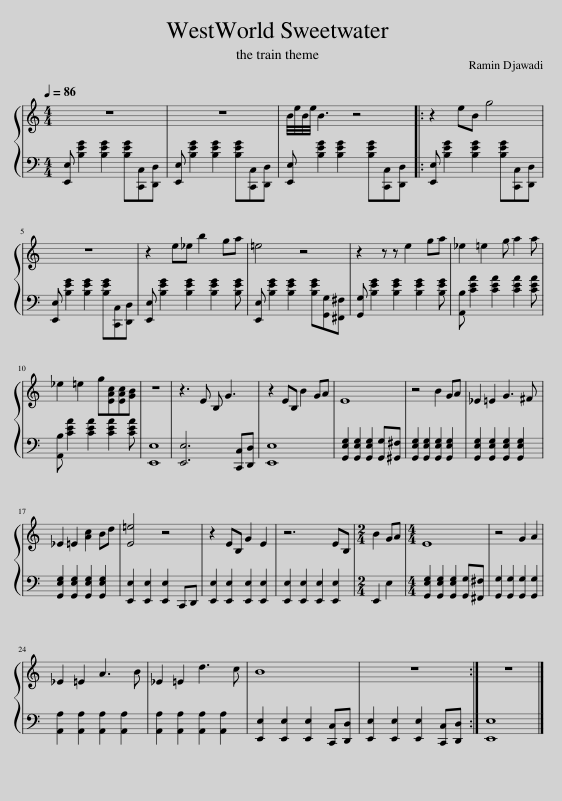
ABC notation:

X:1
%%score { 1 | 2 }
L:1/8
Q:1/4=86
M:4/4
I:linebreak $
K:C
V:1 treble
V:2 bass
V:1
 z8 | z8 | B/4e/4B/4e/4 B3 z4 |: z2 eB g4 |$ z8 | %5
 z2 e_e b2 ga | =e4 z4 | z2 z z e2 ga | _e2 =e2 g a2 a |$ _e2 =e2 g[EAc][EAc][GB] | %10
 z8 | z3 E B, G3 | z2 EB, B2 GA | E8 | z4 B2 GA | %15
 _E2 =E2 G3 ^F |$ _E2 =E2 [Ac]2 Bd | [E=e]4 z4 | z2 EB, G2 E2 | z6 EB, | %20
[M:2/4] B2 GA |[M:4/4] E8 | z4 G2 A2 |$ _E2 =E2 A3 B | _E2 =E2 d3 c | %25
 B8 | z8 :| z8 |] %28
V:2
 [E,,E,] [B,EG]2 [B,EG]2 [B,EG][C,,C,][D,,D,] | [E,,E,] [B,EG]2 [B,EG]2 [B,EG][C,,C,][D,,D,] | [E,,E,] [B,EG]2 [B,EG]2 [B,EG][C,,C,][D,,D,] |: [E,,E,] [B,EG]2 [B,EG]2 [B,EG][C,,C,][D,,D,] |$ [E,,E,] [B,EG]2 [B,EG]2 [B,EG][C,,C,][D,,D,] | %5
 [E,,E,] [B,EG]2 [B,EG]2 [B,EG]2 [B,EG] | [E,,E,] [B,EG]2 [B,EG]2 [B,EG][G,,G,][^F,,^F,] | [G,,G,] [B,EG]2 [B,EG]2 [B,EG]2 [B,EG] | [A,,B,] [CEA]2 [CEA]2 [CEA]2 [CEA] |$ [A,,B,] [CEA]2 [CEA]2 [CEA]2 [CEA] | %10
 [E,,E,]8 | [E,,E,]6 [C,,C,][D,,D,] | [E,,E,]8 | [G,,E,G,]2 [G,,E,G,]2 [G,,E,G,]2 [G,,G,][^G,,^F,] | [G,,E,G,]2 [G,,E,G,]2 [G,,E,G,]2 [G,,E,G,]2 | %15
 [G,,E,G,]2 [G,,E,G,]2 [G,,E,G,]2 [G,,E,G,]2 |$ [G,,E,G,]2 [G,,E,G,]2 [G,,E,G,]2 [G,,E,G,]2 | [E,,E,]2 [E,,E,]2 [E,,E,]2 C,,D,, | [E,,E,]2 [E,,E,]2 [E,,E,]2 [E,,E,]2 | [E,,E,]2 [E,,E,]2 [E,,E,]2 [E,,E,]2 | %20
[M:2/4] E,,2 E,2 |[M:4/4] [G,,E,G,]2 [G,,E,G,]2 [G,,E,G,]2 [G,,G,][^F,,^F,] | [G,,G,]2 [G,,G,]2 [G,,G,]2 [G,,G,]2 |$ [A,,A,]2 [A,,A,]2 [A,,A,]2 [A,,A,]2 | [A,,A,]2 [A,,A,]2 [A,,A,]2 [A,,A,]2 | %25
 [E,,E,]2 [E,,E,]2 [E,,E,]2 [C,,C,][D,,D,] | [E,,E,]2 [E,,E,]2 [E,,E,]2 [C,,C,][D,,D,] :| [E,,E,]8 |] %28
